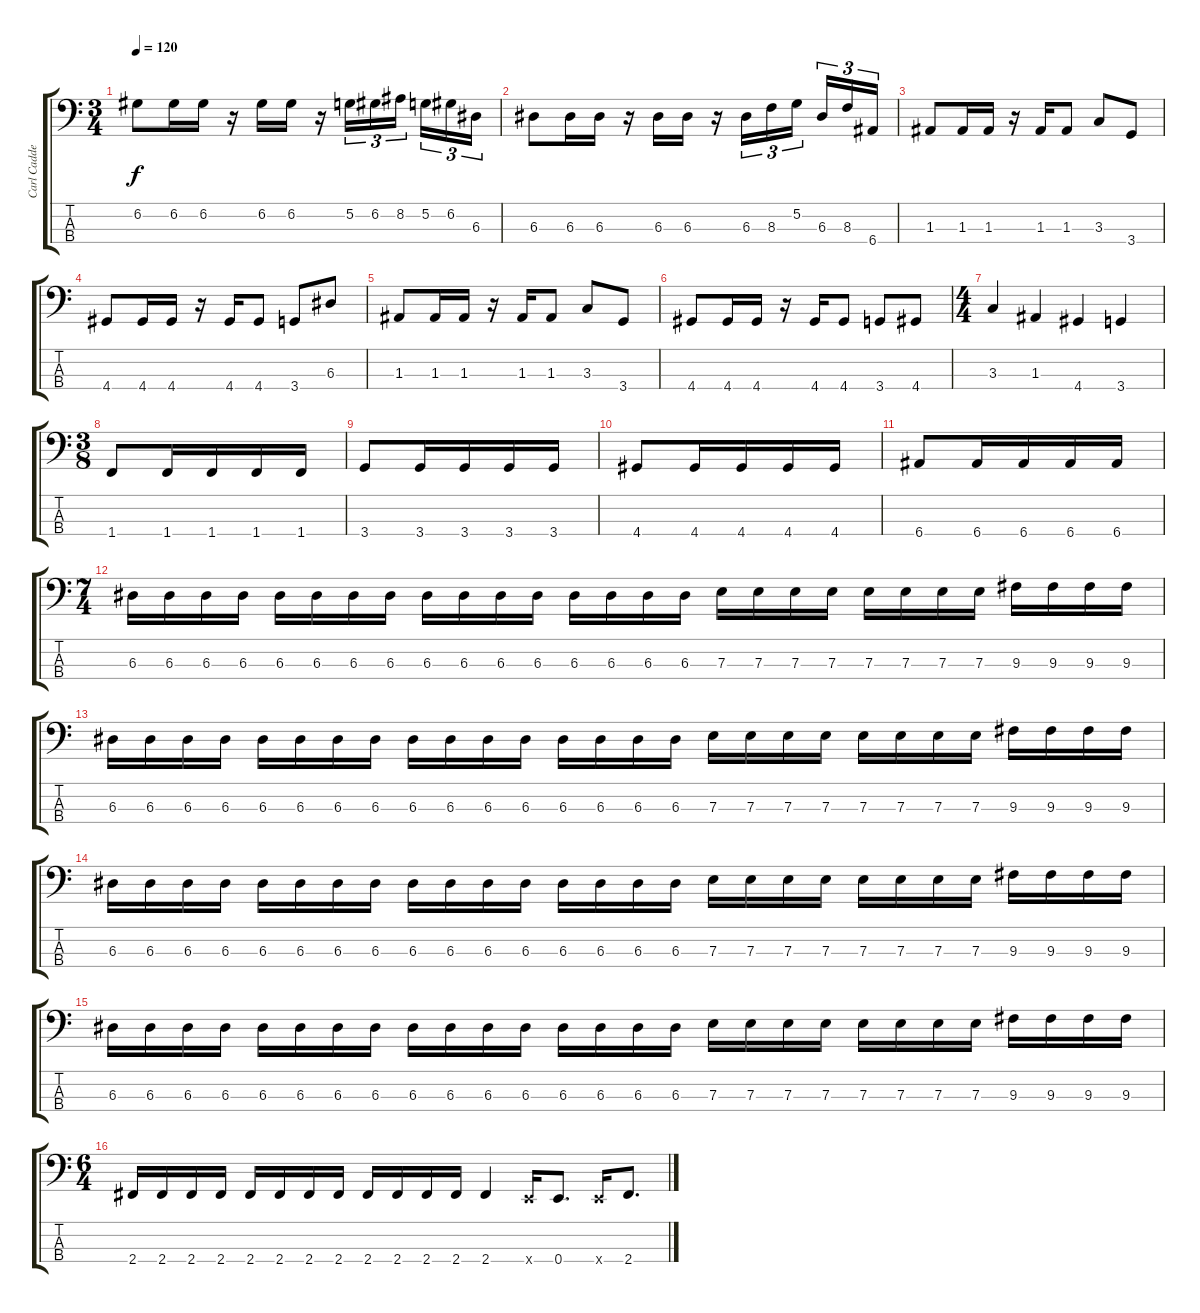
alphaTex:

\track ("Carl Cadden-James" "Carl Cadde") {instrument electricbassfinger}
\staff {score tabs}
\tuning (G2 D2 A1 E1) {hide}
\ts (3 4)
\tempo 120
\clef f4
\ks c
6.2.8{dy f} 6.2.16 6.2.16 r.16 6.2.16 6.2.16 r.16 5.2.16{tu (3 2)} 6.2.16{tu (3 2)} 8.2.16{tu (3 2) beam splitsecondary} 5.2.16{tu (3 2)} 6.2.16{tu (3 2)} 6.3.16{tu (3 2)} |
6.3.8 6.3.16 6.3.16 r.16 6.3.16 6.3.16 r.16 6.3.16{tu (3 2)} 8.3.16{tu (3 2)} 5.2.16{tu (3 2) beam splitsecondary} 6.3.16{tu (3 2)} 8.3.16{tu (3 2)} 6.4.16{tu (3 2)} |
1.3.8 1.3.16 1.3.16 r.16 1.3.16 1.3.8 3.3.8 3.4.8 |
4.4.8 4.4.16 4.4.16 r.16 4.4.16 4.4.8 3.4.8 6.3.8 |
1.3.8 1.3.16 1.3.16 r.16 1.3.16 1.3.8 3.3.8 3.4.8 |
4.4.8 4.4.16 4.4.16 r.16 4.4.16 4.4.8 3.4.8 4.4.8 |
\ts (4 4)
3.3.4 1.3.4 4.4.4 3.4.4 |
\ts (3 8)
1.4.8 1.4.16 1.4.16 1.4.16 1.4.16 |
3.4.8 3.4.16 3.4.16 3.4.16 3.4.16 |
4.4.8 4.4.16 4.4.16 4.4.16 4.4.16 |
6.4.8 6.4.16 6.4.16 6.4.16 6.4.16 |
\ts (7 4)
6.3.16 6.3.16 6.3.16 6.3.16 6.3.16 6.3.16 6.3.16 6.3.16 6.3.16 6.3.16 6.3.16 6.3.16 6.3.16 6.3.16 6.3.16 6.3.16 7.3.16 7.3.16 7.3.16 7.3.16 7.3.16 7.3.16 7.3.16 7.3.16 9.3.16 9.3.16 9.3.16 9.3.16 |
6.3.16 6.3.16 6.3.16 6.3.16 6.3.16 6.3.16 6.3.16 6.3.16 6.3.16 6.3.16 6.3.16 6.3.16 6.3.16 6.3.16 6.3.16 6.3.16 7.3.16 7.3.16 7.3.16 7.3.16 7.3.16 7.3.16 7.3.16 7.3.16 9.3.16 9.3.16 9.3.16 9.3.16 |
6.3.16 6.3.16 6.3.16 6.3.16 6.3.16 6.3.16 6.3.16 6.3.16 6.3.16 6.3.16 6.3.16 6.3.16 6.3.16 6.3.16 6.3.16 6.3.16 7.3.16 7.3.16 7.3.16 7.3.16 7.3.16 7.3.16 7.3.16 7.3.16 9.3.16 9.3.16 9.3.16 9.3.16 |
6.3.16 6.3.16 6.3.16 6.3.16 6.3.16 6.3.16 6.3.16 6.3.16 6.3.16 6.3.16 6.3.16 6.3.16 6.3.16 6.3.16 6.3.16 6.3.16 7.3.16 7.3.16 7.3.16 7.3.16 7.3.16 7.3.16 7.3.16 7.3.16 9.3.16 9.3.16 9.3.16 9.3.16 |
\ts (6 4)
2.4.16 2.4.16 2.4.16 2.4.16 2.4.16 2.4.16 2.4.16 2.4.16 2.4.16 2.4.16 2.4.16 2.4.16 2.4.4 0.4{x}.16 0.4.8{d} 0.4{x}.16 2.4.8{d}
